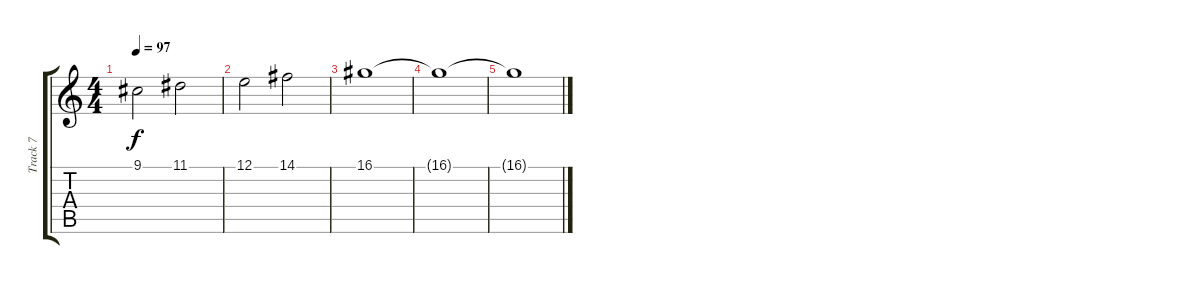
\track ("Track 7" "Track 7") {instrument tremolostrings}
\staff {score tabs}
\tuning (E4 B3 G3 D3 A2 E2) {hide}
\ts (4 4)
\tempo 97
\clef g2
\ks c
9.1.2{dy f} 11.1.2 |
12.1.2 14.1.2 |
16.1.1 |
16.1{t}.1 |
16.1{t}.1
